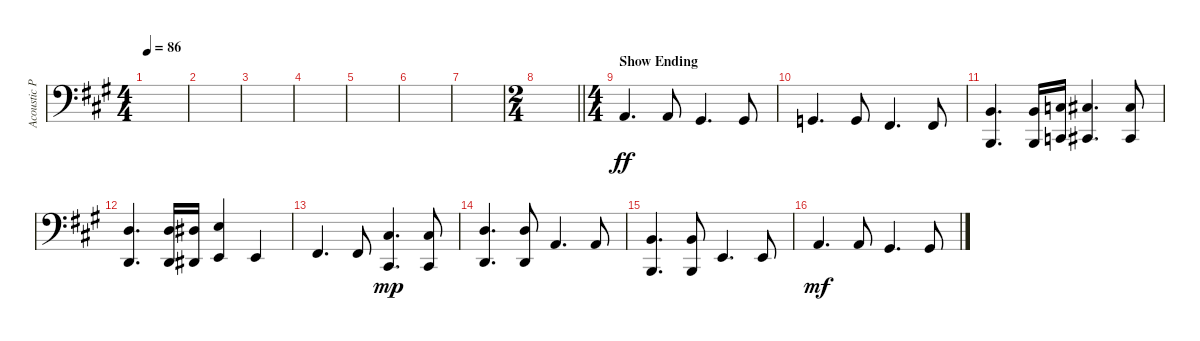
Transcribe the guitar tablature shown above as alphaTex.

\track ("Acoustic Piano (Staff 2)" "Acoustic P") {instrument acousticgrandpiano}
\staff {score}
\tuning (E4 B3 G3 D3 A2 E2 B1) {hide}
\ts (4 4)
\tempo 86
\clef f4
\ks a
|
|
|
|
|
|
|
\ts (2 4)
\barLineRight lightlight
|
\ts (4 4)
\section ("" "Show Ending")
0.5.4{d dy ff} 0.5.8 4.6.4{d} 4.6.8 |
3.6.4{d} 3.6.8 2.6.4{d} 2.6.8 |
(2.5 0.7).4{d} (2.5 0.7).16 (3.5 1.7).16 (4.5 2.7).4{d} (4.5 2.7).8 |
(0.4 3.7).4{d} (0.4 3.7).16 (1.4 4.7).16 (2.4 0.6).4 0.6.4 |
2.6.4{d} 2.6.8 (4.5 2.7).4{d dy mp} (4.5 2.7).8 |
(0.4 3.7).4{d} (0.4 3.7).8 0.5.4{d} 0.5.8 |
\section ("" "")
(2.5 0.7).4{d} (2.5 0.7).8 0.6.4{d} 0.6.8 |
0.5.4{d dy mf} 0.5.8 4.6.4{d} 4.6.8
